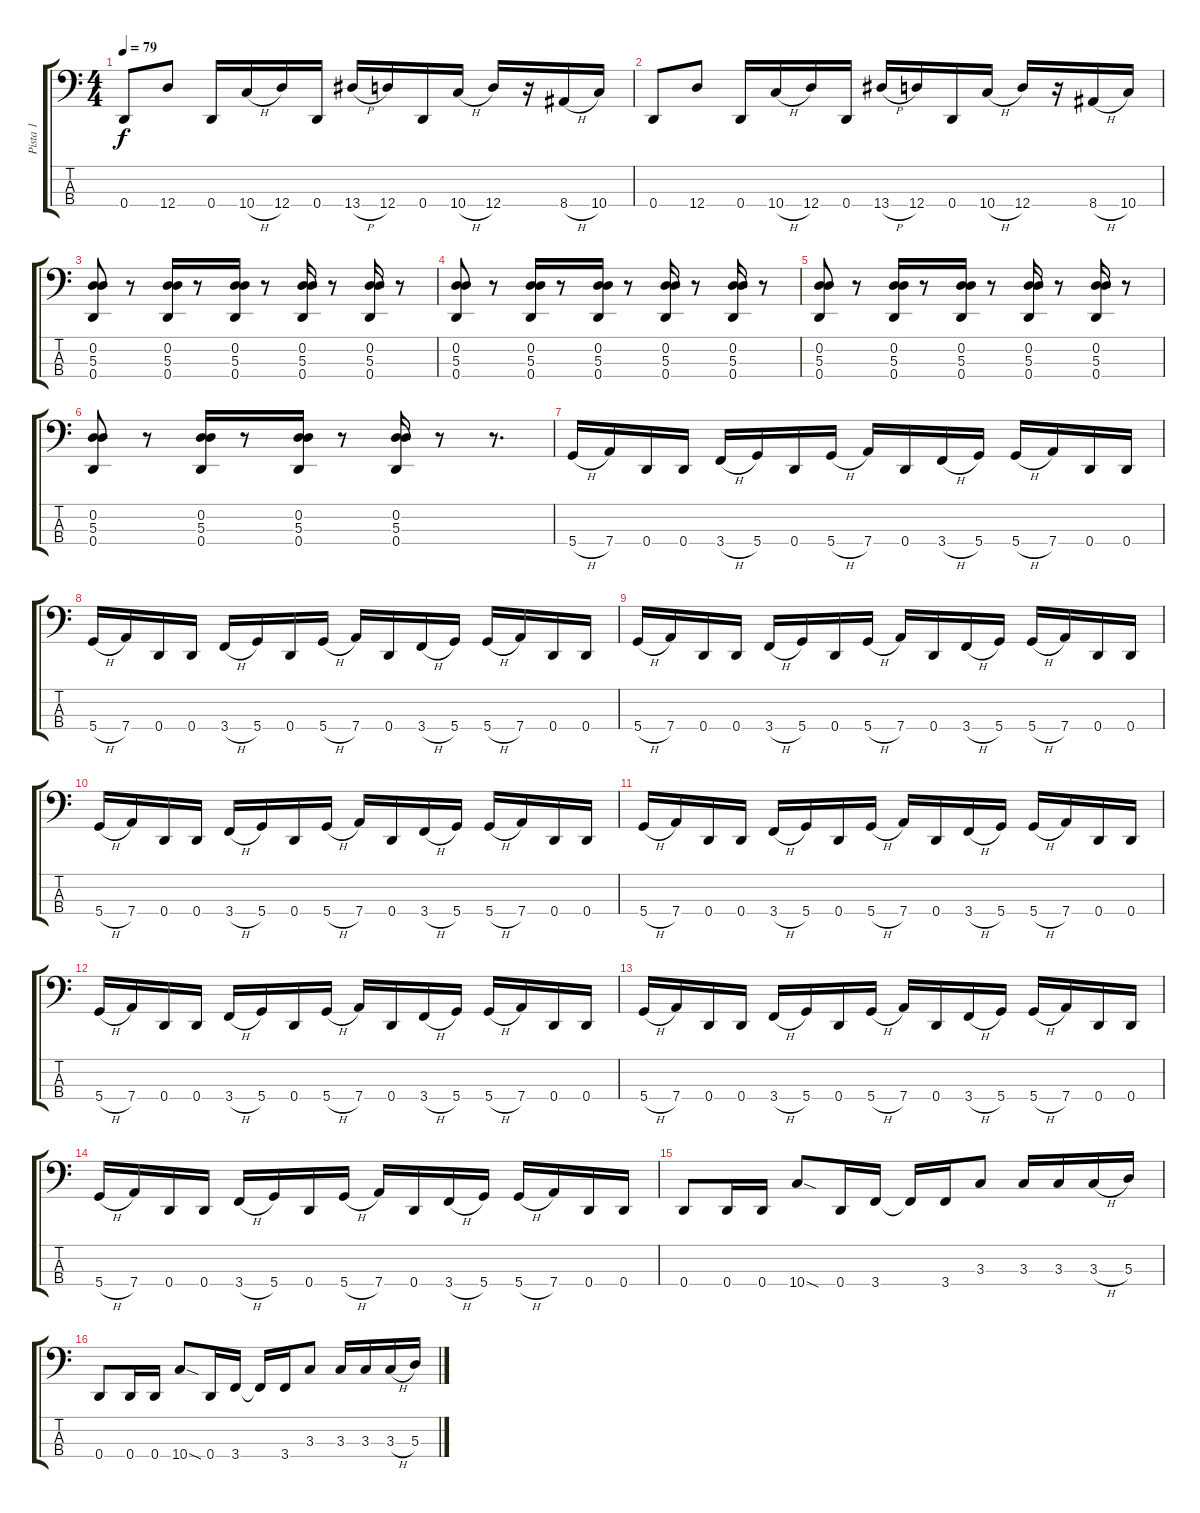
\track ("Pista 1" "Pista 1") {instrument electricbasspick}
\staff {score tabs}
\tuning (G2 D2 A1 D1) {hide}
\ts (4 4)
\tempo 79
\clef f4
\ks c
0.4.8{dy f} 12.4.8 0.4.16 10.4{h}.16 12.4.16 0.4.16 13.4{h}.16 12.4.16 0.4.16 10.4{h}.16 12.4.16 r.16 8.4{h}.16 10.4.16 |
0.4.8 12.4.8 0.4.16 10.4{h}.16 12.4.16 0.4.16 13.4{h}.16 12.4.16 0.4.16 10.4{h}.16 12.4.16 r.16 8.4{h}.16 10.4.16 |
(0.2 5.3 0.4).8 r.8 (0.2 5.3 0.4).16 r.8 (0.2 5.3 0.4).16 r.8 (0.2 5.3 0.4).16 r.8 (0.2 5.3 0.4).16 r.8 |
(0.2 5.3 0.4).8 r.8 (0.2 5.3 0.4).16 r.8 (0.2 5.3 0.4).16 r.8 (0.2 5.3 0.4).16 r.8 (0.2 5.3 0.4).16 r.8 |
(0.2 5.3 0.4).8 r.8 (0.2 5.3 0.4).16 r.8 (0.2 5.3 0.4).16 r.8 (0.2 5.3 0.4).16 r.8 (0.2 5.3 0.4).16 r.8 |
(0.2 5.3 0.4).8 r.8 (0.2 5.3 0.4).16 r.8 (0.2 5.3 0.4).16 r.8 (0.2 5.3 0.4).16 r.8 r.8{d} |
5.4{h}.16 7.4.16 0.4.16 0.4.16 3.4{h}.16 5.4.16 0.4.16 5.4{h}.16 7.4.16 0.4.16 3.4{h}.16 5.4.16 5.4{h}.16 7.4.16 0.4.16 0.4.16 |
5.4{h}.16 7.4.16 0.4.16 0.4.16 3.4{h}.16 5.4.16 0.4.16 5.4{h}.16 7.4.16 0.4.16 3.4{h}.16 5.4.16 5.4{h}.16 7.4.16 0.4.16 0.4.16 |
5.4{h}.16 7.4.16 0.4.16 0.4.16 3.4{h}.16 5.4.16 0.4.16 5.4{h}.16 7.4.16 0.4.16 3.4{h}.16 5.4.16 5.4{h}.16 7.4.16 0.4.16 0.4.16 |
5.4{h}.16 7.4.16 0.4.16 0.4.16 3.4{h}.16 5.4.16 0.4.16 5.4{h}.16 7.4.16 0.4.16 3.4{h}.16 5.4.16 5.4{h}.16 7.4.16 0.4.16 0.4.16 |
5.4{h}.16 7.4.16 0.4.16 0.4.16 3.4{h}.16 5.4.16 0.4.16 5.4{h}.16 7.4.16 0.4.16 3.4{h}.16 5.4.16 5.4{h}.16 7.4.16 0.4.16 0.4.16 |
5.4{h}.16 7.4.16 0.4.16 0.4.16 3.4{h}.16 5.4.16 0.4.16 5.4{h}.16 7.4.16 0.4.16 3.4{h}.16 5.4.16 5.4{h}.16 7.4.16 0.4.16 0.4.16 |
5.4{h}.16 7.4.16 0.4.16 0.4.16 3.4{h}.16 5.4.16 0.4.16 5.4{h}.16 7.4.16 0.4.16 3.4{h}.16 5.4.16 5.4{h}.16 7.4.16 0.4.16 0.4.16 |
5.4{h}.16 7.4.16 0.4.16 0.4.16 3.4{h}.16 5.4.16 0.4.16 5.4{h}.16 7.4.16 0.4.16 3.4{h}.16 5.4.16 5.4{h}.16 7.4.16 0.4.16 0.4.16 |
0.4.8 0.4.16 0.4.16 10.4{sod}.8 0.4.16 3.4.16 3.4{t}.16 3.4.16 3.3.8 3.3.16 3.3.16 3.3{h}.16 5.3.16 |
0.4.8 0.4.16 0.4.16 10.4{sod}.8 0.4.16 3.4.16 3.4{t}.16 3.4.16 3.3.8 3.3.16 3.3.16 3.3{h}.16 5.3.16
